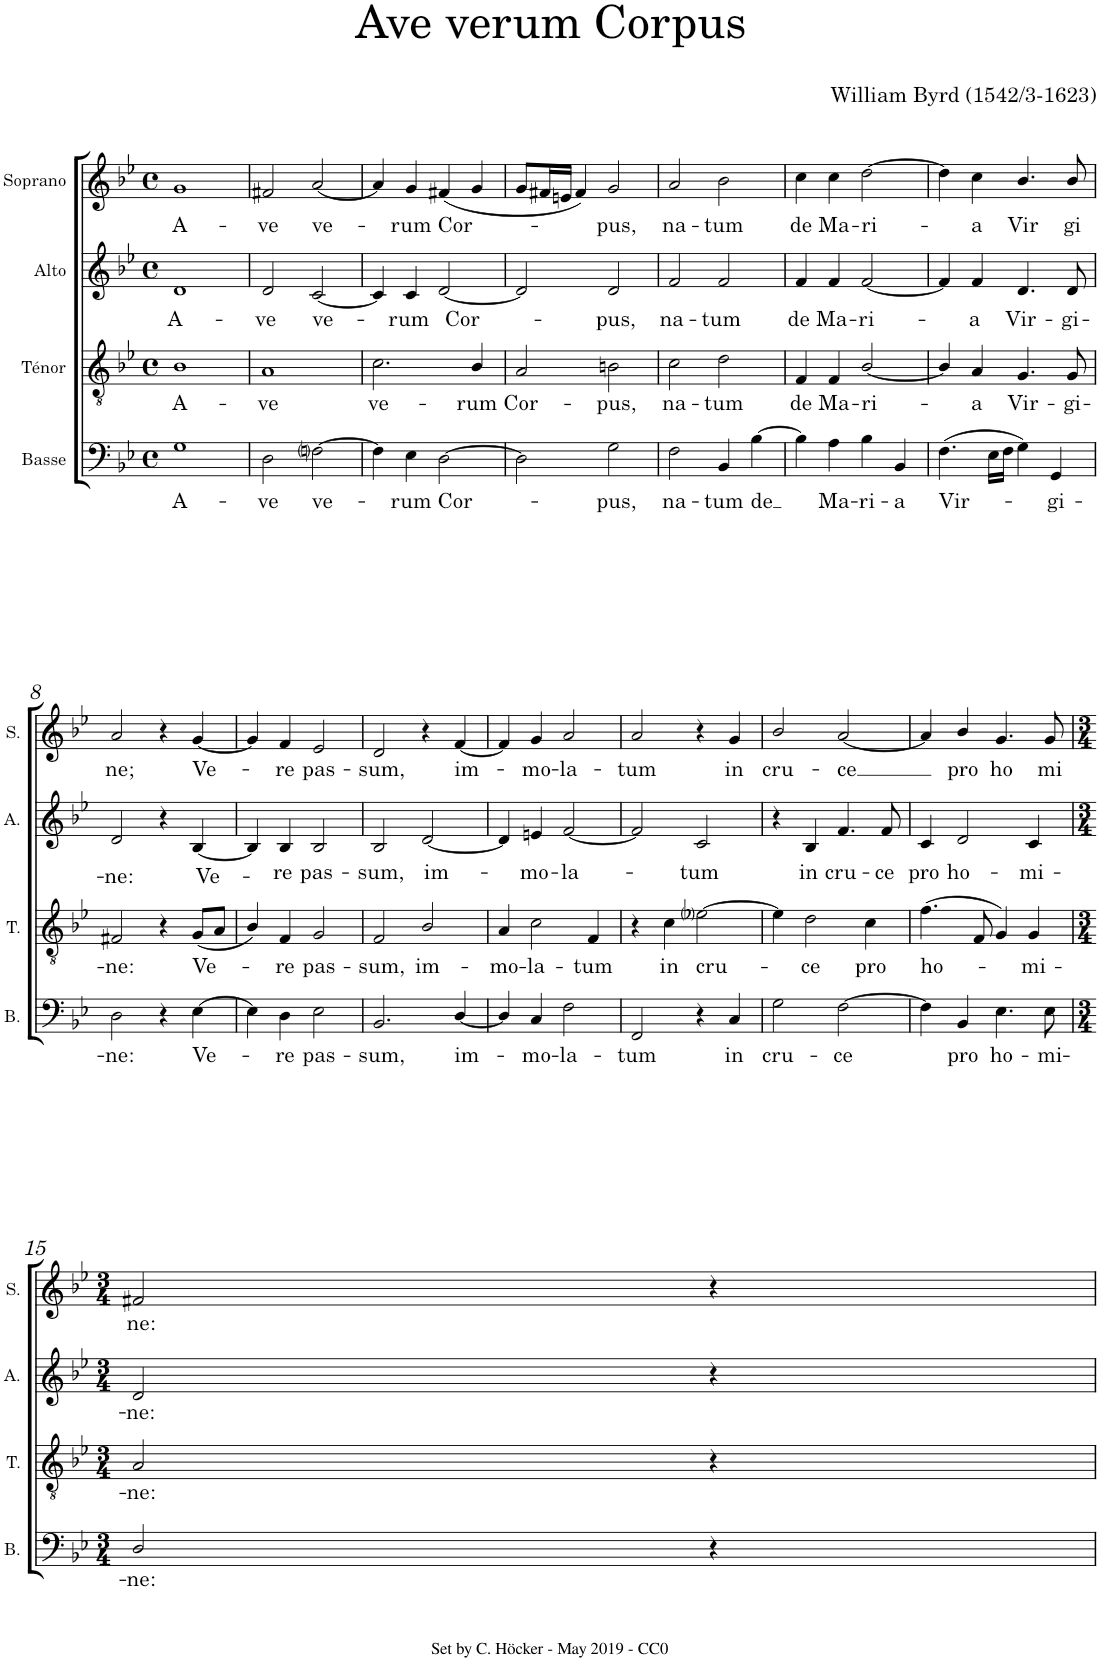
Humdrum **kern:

**kern	**text	**kern	**text	**kern	**text	**kern	**text
*part4	*part4	*part3	*part3	*part2	*part2	*part1	*part1
*staff4	*staff4	*staff3	*staff3	*staff2	*staff2	*staff1	*staff1
*I"Basse	*	*I"Ténor	*	*I"Alto	*	*I"Soprano	*
*I'B.	*	*I'T.	*	*I'A.	*	*I'S.	*
*clefF4	*	*clefGv2	*	*clefG2	*	*clefG2	*
*k[b-e-]	*	*k[b-e-]	*	*k[b-e-]	*	*k[b-e-]	*
*M4/4	*	*M4/4	*	*M4/4	*	*M4/4	*
*met(c)	*	*met(c)	*	*met(c)	*	*met(c)	*
=1	=1	=1	=1	=1	=1	=1	=1
!	!LO:LY:b	!	!LO:LY:b	!	!LO:LY:b	!	!LO:LY:b
1G	A-	1B-	A-	1d	A-	1g	A-
=2	=2	=2	=2	=2	=2	=2	=2
!	!LO:LY:b	!	!LO:LY:b	!	!LO:LY:b	!	!LO:LY:b
2D\	-ve	1A	-ve	2d/	-ve	2f#X/	-ve
!	!LO:LY:b	!	!	!	!LO:LY:b	!	!LO:LY:b
[2Fni\	ve-	.	.	[2c/	ve-	[2a/	-ve-
=3	=3	=3	=3	=3	=3	=3	=3
!	!	!	!LO:LY:b	!	!	!	!
4F\]	.	2.c\	ve-	4c/]	.	4a/]	.
!	!LO:LY:b	!	!	!	!LO:LY:b	!	!LO:LY:b
4E-\	-rum	.	.	4c/	-rum	4g/	-rum
!	!LO:LY:b	!	!	!	!LO:LY:b	!	!LO:LY:b
[2D\	Cor-	.	.	[2d/	Cor-	(4f#X/	Cor-
!	!	!	!LO:LY:b	!	!	!	!
.	.	4B-/	-rum	.	.	4g/	.
=4	=4	=4	=4	=4	=4	=4	=4
!	!	!	!LO:LY:b	!	!	!	!
2D\]	.	2A/	Cor-	2d/]	.	8g/L	.
.	.	.	.	.	.	16f#X/L	.
.	.	.	.	.	.	16en/JJ	.
.	.	.	.	.	.	4f#/)	.
!	!LO:LY:b	!	!LO:LY:b	!	!LO:LY:b	!	!LO:LY:b
2G\	-pus,	2Bn\	-pus,	2d/	-pus,	2g/	-pus,
=5	=5	=5	=5	=5	=5	=5	=5
!	!LO:LY:b	!	!LO:LY:b	!	!LO:LY:b	!	!LO:LY:b
2F\	na-	2c\	na-	2f/	na-	2a/	na-
!	!LO:LY:b	!	!LO:LY:b	!	!LO:LY:b	!	!LO:LY:b
4BB-/	-tum	2d\	-tum	2f/	-tum	2b-\	-tum
!	!LO:LY:b	!	!	!	!	!	!
[4B-\	de	.	.	.	.	.	.
=6	=6	=6	=6	=6	=6	=6	=6
!	!	!	!LO:LY:b	!	!LO:LY:b	!	!LO:LY:b
4B-\]	.	4F/	de	4f/	de	4cc\	de
!	!LO:LY:b	!	!LO:LY:b	!	!LO:LY:b	!	!LO:LY:b
4A\	Ma-	4F/	Ma-	4f/	Ma-	4cc\	Ma-
!	!LO:LY:b	!	!LO:LY:b	!	!LO:LY:b	!	!LO:LY:b
4B-\	-ri-	[2B-/	-ri-	[2f/	-ri-	[2dd\	-ri-
!	!LO:LY:b	!	!	!	!	!	!
4BB-/	-a	.	.	.	.	.	.
=7	=7	=7	=7	=7	=7	=7	=7
!	!LO:LY:b	!	!	!	!	!	!
(4.F\	Vir-	4B-/]	.	4f/]	.	4dd\]	.
!	!	!	!LO:LY:b	!	!LO:LY:b	!	!LO:LY:b
.	.	4A/	-a	4f/	-a	4cc\	-a
16E-\LL	.	.	.	.	.	.	.
16F\JJ	.	.	.	.	.	.	.
!	!	!	!LO:LY:b	!	!LO:LY:b	!	!LO:LY:b
4G\)	.	4.G/	Vir-	4.d/	Vir-	4.b-/	Vir
!	!LO:LY:b	!	!	!	!	!	!
4GG/	-gi-	.	.	.	.	.	.
!	!	!	!LO:LY:b	!	!LO:LY:b	!	!LO:LY:b
.	.	8G/	-gi-	8d/	-gi-	8b-/	gi
!!LO:LB:g=z
=8	=8	=8	=8	=8	=8	=8	=8
!	!LO:LY:b	!	!LO:LY:b	!	!LO:LY:b	!	!LO:LY:b
2D\	-ne:	2F#X/	-ne:	2d/	-ne:	2a/	ne;
4r	.	4r	.	4r	.	4r	.
!	!LO:LY:b	!	!LO:LY:b	!	!LO:LY:b	!	!LO:LY:b
[4E-\	Ve-	(8G/L	Ve-	[4B-/	Ve-	[4g/	Ve-
.	.	8A/J	.	.	.	.	.
=9	=9	=9	=9	=9	=9	=9	=9
4E-\]	.	4B-/)	.	4B-/]	.	4g/]	.
!	!LO:LY:b	!	!LO:LY:b	!	!LO:LY:b	!	!LO:LY:b
4D\	-re	4F/	-re	4B-/	-re	4f/	-re
!	!LO:LY:b	!	!LO:LY:b	!	!LO:LY:b	!	!LO:LY:b
2E-\	pas-	2G/	pas-	2B-/	pas-	2e-/	pas-
=10	=10	=10	=10	=10	=10	=10	=10
!	!LO:LY:b	!	!LO:LY:b	!	!LO:LY:b	!	!LO:LY:b
2.BB-/	-sum,	2F/	-sum,	2B-/	-sum,	2d/	-sum,
!	!	!	!LO:LY:b	!	!LO:LY:b	!	!
.	.	2B-/	im-	[2d/	im-	4r	.
!	!LO:LY:b	!	!	!	!	!	!LO:LY:b
[4D/	im-	.	.	.	.	[4f/	im-
=11	=11	=11	=11	=11	=11	=11	=11
!	!	!	!LO:LY:b	!	!	!	!
4D/]	.	4A/	-mo-	4d/]	.	4f/]	.
!	!LO:LY:b	!	!LO:LY:b	!	!LO:LY:b	!	!LO:LY:b
4C/	-mo-	2c\	-la-	4en/	-mo-	4g/	-mo-
!	!LO:LY:b	!	!	!	!LO:LY:b	!	!LO:LY:b
2F\	-la-	.	.	[2f/	-la-	2a/	-la-
!	!	!	!LO:LY:b	!	!	!	!
.	.	4F/	-tum	.	.	.	.
=12	=12	=12	=12	=12	=12	=12	=12
!	!LO:LY:b	!	!	!	!	!	!LO:LY:b
2FF/	-tum	4r	.	2f/]	.	2a/	-tum
!	!	!	!LO:LY:b	!	!	!	!
.	.	4c\	in	.	.	.	.
!	!	!	!LO:LY:b	!	!LO:LY:b	!	!
4r	.	[2e-i\	cru-	2c/	-tum	4r	.
!	!LO:LY:b	!	!	!	!	!	!LO:LY:b
4C/	in	.	.	.	.	4g/	in
=13	=13	=13	=13	=13	=13	=13	=13
!	!LO:LY:b	!	!	!	!	!	!LO:LY:b
2G\	cru-	4e-\]	.	4r	.	2b-/	cru-
!	!	!	!LO:LY:b	!	!LO:LY:b	!	!
.	.	2d\	-ce	4B-/	in	.	.
!	!LO:LY:b	!	!	!	!LO:LY:b	!	!LO:LY:b
[2F\	-ce	.	.	4.f/	cru-	[2a/	-ce
!	!	!	!LO:LY:b	!	!	!	!
.	.	4c\	pro	.	.	.	.
!	!	!	!	!	!LO:LY:b	!	!
.	.	.	.	8f/	-ce	.	.
=14	=14	=14	=14	=14	=14	=14	=14
!	!	!	!LO:LY:b	!	!LO:LY:b	!	!
4F\]	.	(4.f\	ho-	4c/	pro	4a/]	.
!	!LO:LY:b	!	!	!	!LO:LY:b	!	!LO:LY:b
4BB-/	pro	.	.	2d/	ho-	4b-/	pro
.	.	8F/	.	.	.	.	.
!	!LO:LY:b	!	!	!	!	!	!LO:LY:b
4.E-\	ho-	4G/)	.	.	.	4.g/	ho
!	!	!	!LO:LY:b	!	!LO:LY:b	!	!
.	.	4G/	-mi-	4c/	-mi-	.	.
!	!LO:LY:b	!	!	!	!	!	!LO:LY:b
8E-\	-mi-	.	.	.	.	8g/	mi
!!LO:LB:g=z
=15	=15	=15	=15	=15	=15	=15	=15
*M3/4	*	*M3/4	*	*M3/4	*	*M3/4	*
!	!LO:LY:b	!	!LO:LY:b	!	!LO:LY:b	!	!LO:LY:b
2D/	-ne:	2A/	-ne:	2d/	-ne:	2f#X/	ne:
4r	.	4r	.	4r	.	4r	.
=	=	=	=	=	=	=	=
*-	*-	*-	*-	*-	*-	*-	*-
